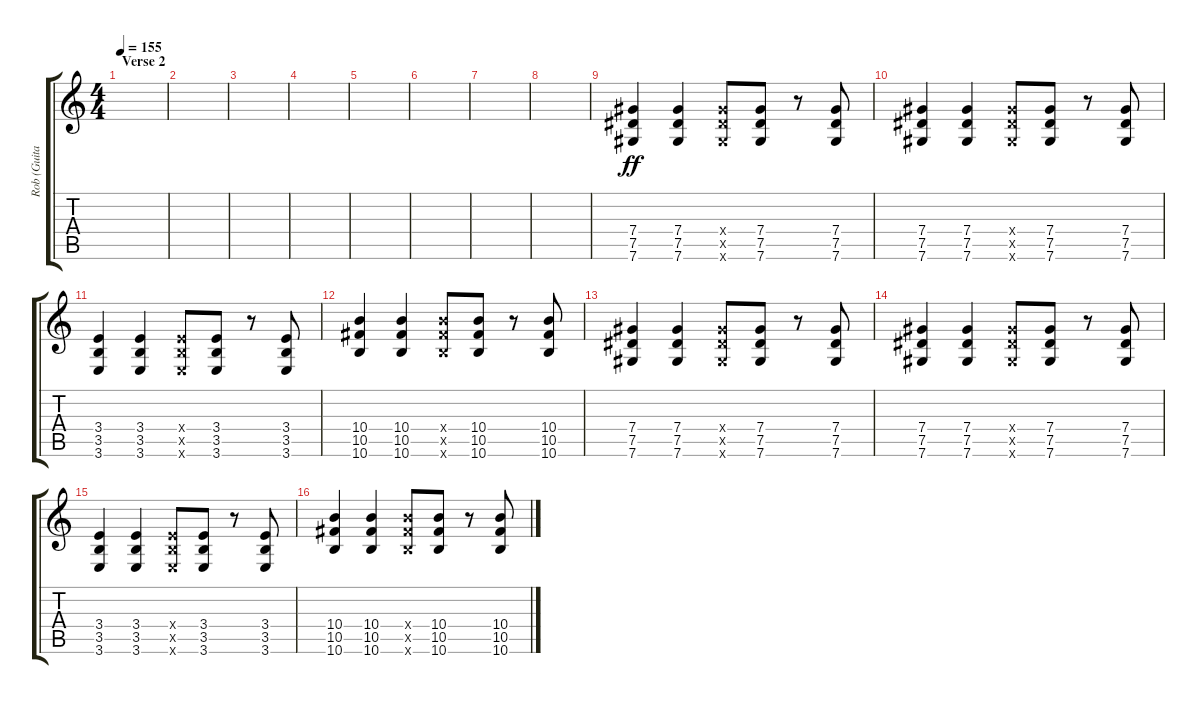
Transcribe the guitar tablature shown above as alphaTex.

\track ("Rob (Guitar)" "Rob (Guita") {instrument overdrivenguitar}
\staff {score tabs}
\tuning (Eb4 Bb3 Gb3 Db3 Ab2 Db2) {hide}
\ts (4 4)
\section ("" "Verse 2")
\tempo 155
\clef g2
\ks c
|
|
|
|
|
|
|
|
(7.4 7.5 7.6).4{dy ff} (7.4 7.5 7.6).4 (7.4{x} 7.5{x} 7.6{x}).8 (7.4 7.5 7.6).8 r.8 (7.4 7.5 7.6).8 |
(7.4 7.5 7.6).4 (7.4 7.5 7.6).4 (7.4{x} 7.5{x} 7.6{x}).8 (7.4 7.5 7.6).8 r.8 (7.4 7.5 7.6).8 |
(3.4 3.5 3.6).4 (3.4 3.5 3.6).4 (3.4{x} 3.5{x} 3.6{x}).8 (3.4 3.5 3.6).8 r.8 (3.4 3.5 3.6).8 |
(10.4 10.5 10.6).4 (10.4 10.5 10.6).4 (10.4{x} 10.5{x} 10.6{x}).8 (10.4 10.5 10.6).8 r.8 (10.4 10.5 10.6).8 |
(7.4 7.5 7.6).4 (7.4 7.5 7.6).4 (7.4{x} 7.5{x} 7.6{x}).8 (7.4 7.5 7.6).8 r.8 (7.4 7.5 7.6).8 |
(7.4 7.5 7.6).4 (7.4 7.5 7.6).4 (7.4{x} 7.5{x} 7.6{x}).8 (7.4 7.5 7.6).8 r.8 (7.4 7.5 7.6).8 |
(3.4 3.5 3.6).4 (3.4 3.5 3.6).4 (3.4{x} 3.5{x} 3.6{x}).8 (3.4 3.5 3.6).8 r.8 (3.4 3.5 3.6).8 |
(10.4 10.5 10.6).4 (10.4 10.5 10.6).4 (10.4{x} 10.5{x} 10.6{x}).8 (10.4 10.5 10.6).8 r.8 (10.4 10.5 10.6).8
